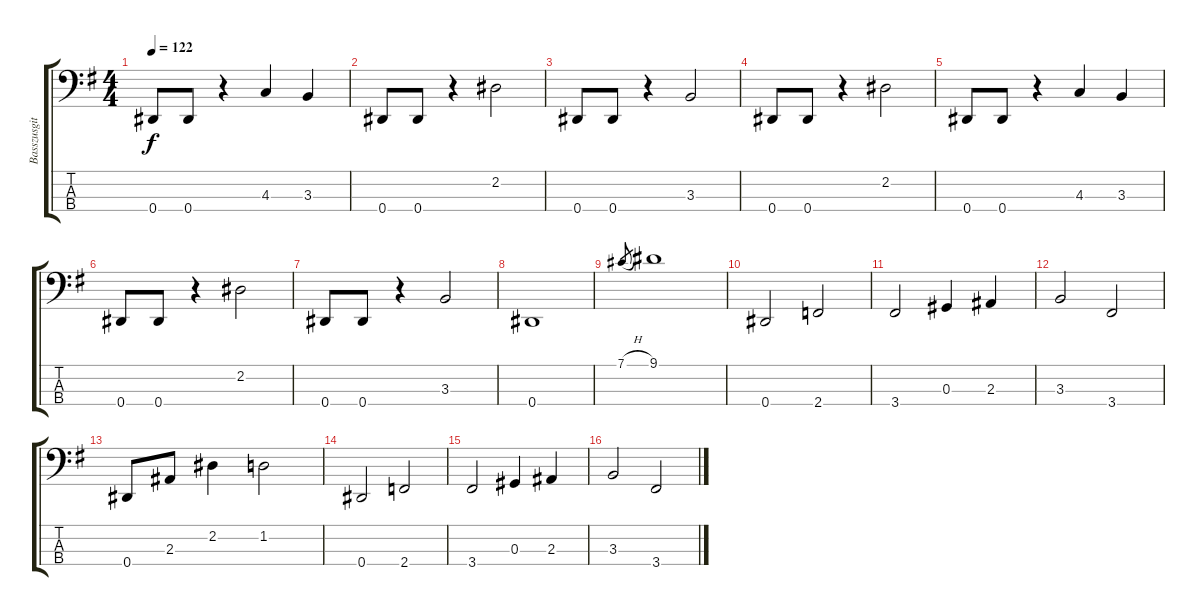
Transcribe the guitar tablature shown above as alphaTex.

\track ("Basszusgitár (Barry Dunaway)" "Basszusgit") {instrument electricbassfinger}
\staff {score tabs}
\tuning (Gb2 Db2 Ab1 Eb1) {hide}
\ts (4 4)
\tempo 122
\clef f4
\ks g
0.4.8{dy f} 0.4.8 r.4 4.3.4 3.3.4 |
0.4.8 0.4.8 r.4 2.2.2 |
0.4.8 0.4.8 r.4 3.3.2 |
0.4.8 0.4.8 r.4 2.2.2 |
0.4.8 0.4.8 r.4 4.3.4 3.3.4 |
0.4.8 0.4.8 r.4 2.2.2 |
0.4.8 0.4.8 r.4 3.3.2 |
0.4.1 |
7.1{h}.8{gr} 9.1.1 |
0.4.2 2.4.2 |
3.4.2 0.3.4 2.3.4 |
3.3.2 3.4.2 |
0.4.8 2.3.8 2.2.4 1.2.2 |
0.4.2 2.4.2 |
3.4.2 0.3.4 2.3.4 |
3.3.2 3.4.2
